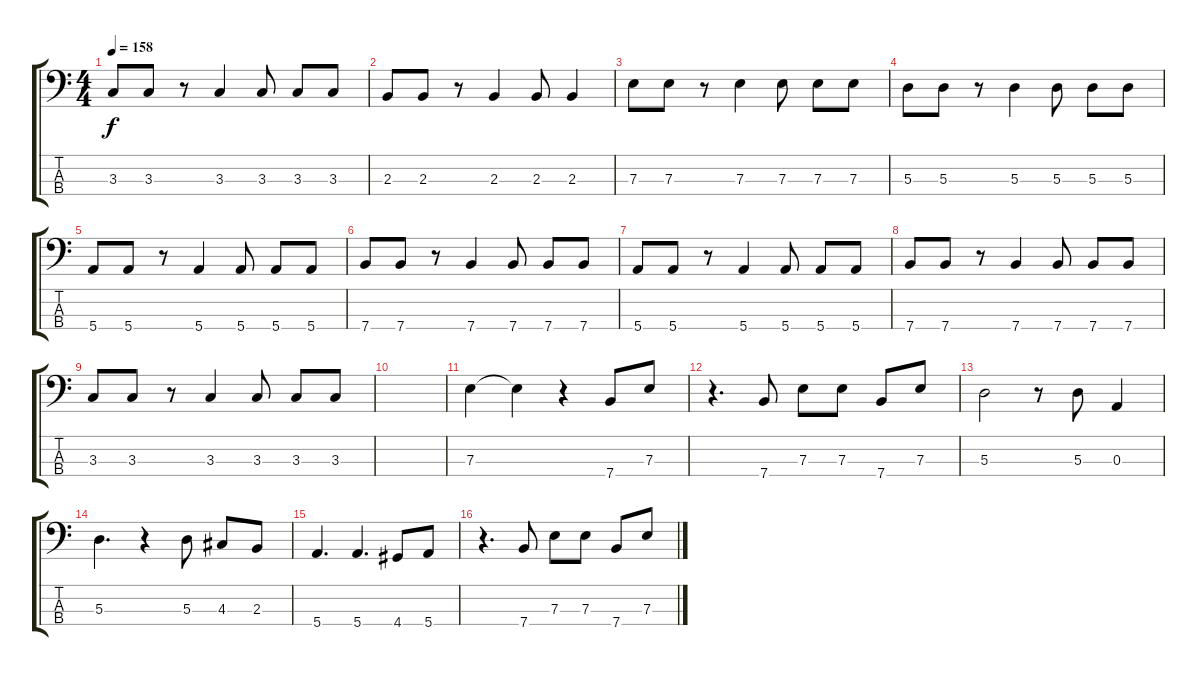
\track "" {instrument slapbass1}
\staff {score tabs}
\tuning (G2 D2 A1 E1) {hide}
\ts (4 4)
\tempo 158
\clef f4
\ks c
3.3.8{dy f} 3.3.8 r.8 3.3.4 3.3.8 3.3.8 3.3.8 |
2.3.8 2.3.8 r.8 2.3.4 2.3.8 2.3.4 |
7.3.8 7.3.8 r.8 7.3.4 7.3.8 7.3.8 7.3.8 |
5.3.8 5.3.8 r.8 5.3.4 5.3.8 5.3.8 5.3.8 |
5.4.8 5.4.8 r.8 5.4.4 5.4.8 5.4.8 5.4.8 |
7.4.8 7.4.8 r.8 7.4.4 7.4.8 7.4.8 7.4.8 |
5.4.8{txt ""} 5.4.8 r.8 5.4.4 5.4.8 5.4.8 5.4.8 |
7.4.8 7.4.8 r.8{txt ""} 7.4.4 7.4.8 7.4.8 7.4.8 |
3.3.8 3.3.8 r.8 3.3.4 3.3.8 3.3.8 3.3.8 |
|
7.3.4 7.3{t}.4 r.4 7.4.8 7.3.8 |
r.4{d} 7.4.8 7.3.8 7.3.8 7.4.8 7.3.8 |
5.3.2 r.8 5.3.8 0.3.4 |
5.3.4{d} r.4 5.3.8 4.3.8 2.3.8 |
5.4.4{d} 5.4.4{d} 4.4.8 5.4.8 |
r.4{d} 7.4.8 7.3.8 7.3.8 7.4.8 7.3.8
